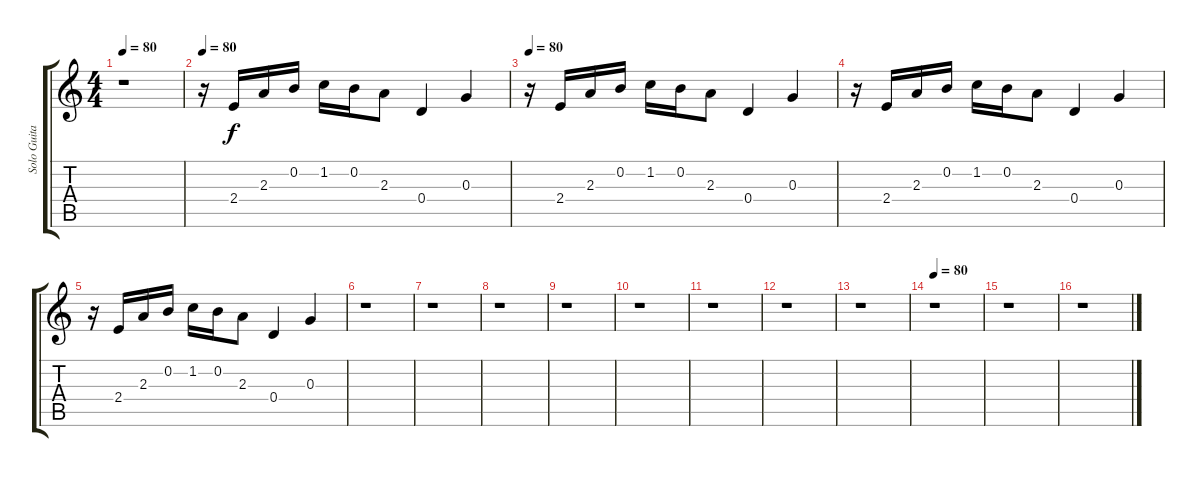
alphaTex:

\track ("Solo Guitar  Begunov    " "Solo Guita") {instrument acousticguitarsteel}
\staff {score tabs}
\tuning (E4 B3 G3 D3 A2 E2) {hide}
\ts (4 4)
\tempo 80
\clef g2
\ks c
r.1{dy f} |
\tempo 80
r.16 2.4.16 2.3.16 0.2.16 1.2.16 0.2.16 2.3.8 0.4.4 0.3.4 |
\tempo 80
r.16 2.4.16 2.3.16 0.2.16 1.2.16 0.2.16 2.3.8 0.4.4 0.3.4 |
r.16 2.4.16 2.3.16 0.2.16 1.2.16 0.2.16 2.3.8 0.4.4 0.3.4 |
r.16 2.4.16 2.3.16 0.2.16 1.2.16 0.2.16 2.3.8 0.4.4 0.3.4 |
r.1 |
r.1 |
r.1 |
r.1 |
r.1 |
r.1 |
r.1 |
r.1 |
\tempo 80
r.1 |
r.1 |
r.1
